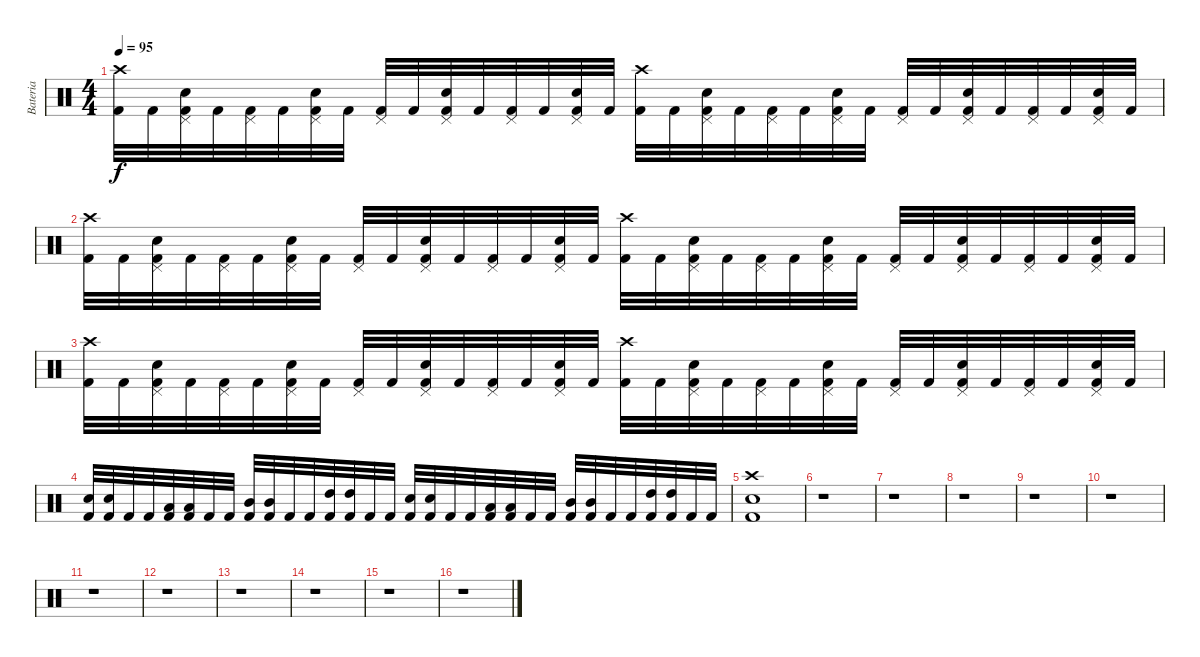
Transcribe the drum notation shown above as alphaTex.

\track ("Bateria" "Bateria") {instrument percussion}
\staff {score}
\articulation defaults
\ts (4 4)
\tempo 95
\clef neutral
\ks c
("Crash high (hit)" "Kick (hit) 2").32{dy f} "Kick (hit) 2".32 ("Pedal Hi-Hat (hit)" "Electric Snare (hit)" "Kick (hit) 2").32 "Kick (hit) 2".32 ("Pedal Hi-Hat (hit)" "Kick (hit) 2").32 "Kick (hit) 2".32 ("Pedal Hi-Hat (hit)" "Electric Snare (hit)" "Kick (hit) 2").32 "Kick (hit) 2".32 ("Pedal Hi-Hat (hit)" "Kick (hit) 2").32 "Kick (hit) 2".32 ("Pedal Hi-Hat (hit)" "Electric Snare (hit)" "Kick (hit) 2").32 "Kick (hit) 2".32 ("Pedal Hi-Hat (hit)" "Kick (hit) 2").32 "Kick (hit) 2".32 ("Pedal Hi-Hat (hit)" "Electric Snare (hit)" "Kick (hit) 2").32 "Kick (hit) 2".32 ("Crash high (hit)" "Kick (hit) 2").32 "Kick (hit) 2".32 ("Pedal Hi-Hat (hit)" "Electric Snare (hit)" "Kick (hit) 2").32 "Kick (hit) 2".32 ("Pedal Hi-Hat (hit)" "Kick (hit) 2").32 "Kick (hit) 2".32 ("Pedal Hi-Hat (hit)" "Electric Snare (hit)" "Kick (hit) 2").32 "Kick (hit) 2".32 ("Pedal Hi-Hat (hit)" "Kick (hit) 2").32 "Kick (hit) 2".32 ("Pedal Hi-Hat (hit)" "Electric Snare (hit)" "Kick (hit) 2").32 "Kick (hit) 2".32 ("Pedal Hi-Hat (hit)" "Kick (hit) 2").32 "Kick (hit) 2".32 ("Pedal Hi-Hat (hit)" "Electric Snare (hit)" "Kick (hit) 2").32 "Kick (hit) 2".32 |
("Crash high (hit)" "Kick (hit) 2").32 "Kick (hit) 2".32 ("Pedal Hi-Hat (hit)" "Electric Snare (hit)" "Kick (hit) 2").32 "Kick (hit) 2".32 ("Pedal Hi-Hat (hit)" "Kick (hit) 2").32 "Kick (hit) 2".32 ("Pedal Hi-Hat (hit)" "Electric Snare (hit)" "Kick (hit) 2").32 "Kick (hit) 2".32 ("Pedal Hi-Hat (hit)" "Kick (hit) 2").32 "Kick (hit) 2".32 ("Pedal Hi-Hat (hit)" "Electric Snare (hit)" "Kick (hit) 2").32 "Kick (hit) 2".32 ("Pedal Hi-Hat (hit)" "Kick (hit) 2").32 "Kick (hit) 2".32 ("Pedal Hi-Hat (hit)" "Electric Snare (hit)" "Kick (hit) 2").32 "Kick (hit) 2".32 ("Crash high (hit)" "Kick (hit) 2").32 "Kick (hit) 2".32 ("Pedal Hi-Hat (hit)" "Electric Snare (hit)" "Kick (hit) 2").32 "Kick (hit) 2".32 ("Pedal Hi-Hat (hit)" "Kick (hit) 2").32 "Kick (hit) 2".32 ("Pedal Hi-Hat (hit)" "Electric Snare (hit)" "Kick (hit) 2").32 "Kick (hit) 2".32 ("Pedal Hi-Hat (hit)" "Kick (hit) 2").32 "Kick (hit) 2".32 ("Pedal Hi-Hat (hit)" "Electric Snare (hit)" "Kick (hit) 2").32 "Kick (hit) 2".32 ("Pedal Hi-Hat (hit)" "Kick (hit) 2").32 "Kick (hit) 2".32 ("Pedal Hi-Hat (hit)" "Electric Snare (hit)" "Kick (hit) 2").32 "Kick (hit) 2".32 |
("Crash high (hit)" "Kick (hit) 2").32 "Kick (hit) 2".32 ("Pedal Hi-Hat (hit)" "Electric Snare (hit)" "Kick (hit) 2").32 "Kick (hit) 2".32 ("Pedal Hi-Hat (hit)" "Kick (hit) 2").32 "Kick (hit) 2".32 ("Pedal Hi-Hat (hit)" "Electric Snare (hit)" "Kick (hit) 2").32 "Kick (hit) 2".32 ("Pedal Hi-Hat (hit)" "Kick (hit) 2").32 "Kick (hit) 2".32 ("Pedal Hi-Hat (hit)" "Electric Snare (hit)" "Kick (hit) 2").32 "Kick (hit) 2".32 ("Pedal Hi-Hat (hit)" "Kick (hit) 2").32 "Kick (hit) 2".32 ("Pedal Hi-Hat (hit)" "Electric Snare (hit)" "Kick (hit) 2").32 "Kick (hit) 2".32 ("Crash high (hit)" "Kick (hit) 2").32 "Kick (hit) 2".32 ("Pedal Hi-Hat (hit)" "Electric Snare (hit)" "Kick (hit) 2").32 "Kick (hit) 2".32 ("Pedal Hi-Hat (hit)" "Kick (hit) 2").32 "Kick (hit) 2".32 ("Pedal Hi-Hat (hit)" "Electric Snare (hit)" "Kick (hit) 2").32 "Kick (hit) 2".32 ("Pedal Hi-Hat (hit)" "Kick (hit) 2").32 "Kick (hit) 2".32 ("Pedal Hi-Hat (hit)" "Electric Snare (hit)" "Kick (hit) 2").32 "Kick (hit) 2".32 ("Pedal Hi-Hat (hit)" "Kick (hit) 2").32 "Kick (hit) 2".32 ("Pedal Hi-Hat (hit)" "Electric Snare (hit)" "Kick (hit) 2").32 "Kick (hit) 2".32 |
("Electric Snare (hit)" "Kick (hit) 2").32 ("Electric Snare (hit)" "Kick (hit) 2").32 "Kick (hit) 2".32 "Kick (hit) 2".32 ("Low Tom (hit)" "Kick (hit) 2").32 ("Low Tom (hit)" "Kick (hit) 2").32 "Kick (hit) 2".32 "Kick (hit) 2".32 ("Mid Tom (hit)" "Kick (hit) 2").32 ("Mid Tom (hit)" "Kick (hit) 2").32 "Kick (hit) 2".32 "Kick (hit) 2".32 ("High Tom (hit)" "Kick (hit) 2").32 ("High Tom (hit)" "Kick (hit) 2").32 "Kick (hit) 2".32 "Kick (hit) 2".32 ("Electric Snare (hit)" "Kick (hit) 2").32 ("Electric Snare (hit)" "Kick (hit) 2").32 "Kick (hit) 2".32 "Kick (hit) 2".32 ("Low Tom (hit)" "Kick (hit) 2").32 ("Low Tom (hit)" "Kick (hit) 2").32 "Kick (hit) 2".32 "Kick (hit) 2".32 ("Mid Tom (hit)" "Kick (hit) 2").32 ("Mid Tom (hit)" "Kick (hit) 2").32 "Kick (hit) 2".32 "Kick (hit) 2".32 ("High Tom (hit)" "Kick (hit) 2").32 ("High Tom (hit)" "Kick (hit) 2").32 "Kick (hit) 2".32 "Kick (hit) 2".32 |
("Crash high (hit)" "Electric Snare (hit)" "Kick (hit) 2").1 |
r.1 |
r.1 |
r.1 |
r.1 |
r.1 |
r.1 |
r.1 |
r.1 |
r.1 |
r.1 |
r.1
